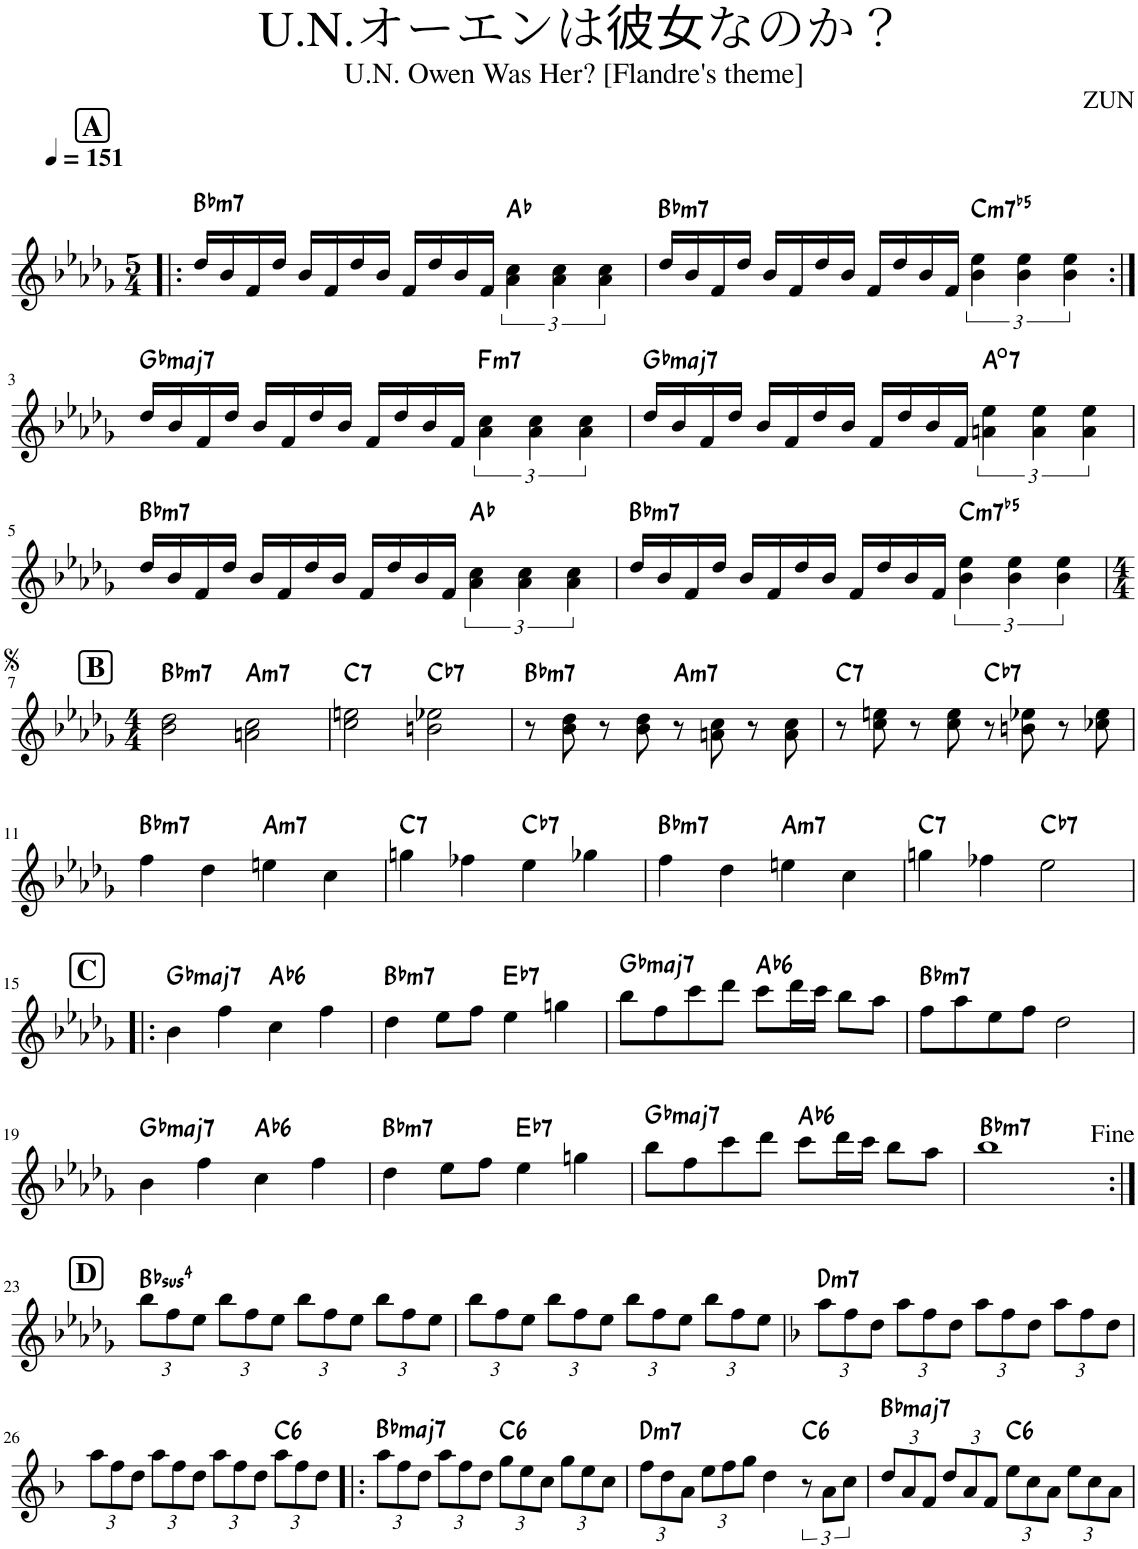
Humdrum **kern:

**kern	**harte
*part1	*part1
*staff1	*
*I"Piano	*
*I'Pno.	*
*clefG2	*
*k[b-e-a-d-g-]	*
*M5/4	*
*MM151	*
!!LO:REH:place=s1:a:B:cj:fs=14:t=A
=1!|:	=1!|:
!	!LO:H:kt=m7
16dd-/LL	Bb:min7
16b-/	.
16f/	.
16dd-/JJ	.
16b-/LL	.
16f/	.
16dd-/	.
16b-/JJ	.
16f/LL	.
16dd-/	.
16b-/	.
16f/JJ	.
6a-\ 6cc\	Ab:maj
6a-\ 6cc\	.
6a-\ 6cc\	.
=2	=2
!	!LO:H:kt=m7
16dd-/LL	Bb:min7
16b-/	.
16f/	.
16dd-/JJ	.
16b-/LL	.
16f/	.
16dd-/	.
16b-/JJ	.
16f/LL	.
16dd-/	.
16b-/	.
16f/JJ	.
!	!LO:H:kt=m7b5
6b-\ 6ee-\	C:hdim7
6b-\ 6ee-\	.
6b-\ 6ee-\	.
!!LO:LB:g=z
=3:|!	=3:|!
!	!LO:H:kt=maj7
16dd-/LL	Gb:maj7
16b-/	.
16f/	.
16dd-/JJ	.
16b-/LL	.
16f/	.
16dd-/	.
16b-/JJ	.
16f/LL	.
16dd-/	.
16b-/	.
16f/JJ	.
!	!LO:H:kt=m7
6a-\ 6cc\	F:min7
6a-\ 6cc\	.
6a-\ 6cc\	.
=4	=4
!	!LO:H:kt=maj7
16dd-/LL	Gb:maj7
16b-/	.
16f/	.
16dd-/JJ	.
16b-/LL	.
16f/	.
16dd-/	.
16b-/JJ	.
16f/LL	.
16dd-/	.
16b-/	.
16f/JJ	.
!	!LO:H:kt=7
6an\ 6ee-\	A:dim7
6a\ 6ee-\	.
6a\ 6ee-\	.
!!LO:LB:g=z
=5	=5
!	!LO:H:kt=m7
16dd-/LL	Bb:min7
16b-/	.
16f/	.
16dd-/JJ	.
16b-/LL	.
16f/	.
16dd-/	.
16b-/JJ	.
16f/LL	.
16dd-/	.
16b-/	.
16f/JJ	.
6a-\ 6cc\	Ab:maj
6a-\ 6cc\	.
6a-\ 6cc\	.
=6	=6
!	!LO:H:kt=m7
16dd-/LL	Bb:min7
16b-/	.
16f/	.
16dd-/JJ	.
16b-/LL	.
16f/	.
16dd-/	.
16b-/JJ	.
16f/LL	.
16dd-/	.
16b-/	.
16f/JJ	.
!	!LO:H:kt=m7b5
6b-\ 6ee-\	C:hdim7
6b-\ 6ee-\	.
6b-\ 6ee-\	.
!!LO:LB:g=z
!!LO:REH:place=s1:a:B:cj:fs=14:t=B
=7	=7
*M4/4	*
!	!LO:H:kt=m7
2b-\ 2dd-\	Bb:min7
!	!LO:H:kt=m7
2an\ 2cc\	A:min7
=8	=8
!	!LO:H:kt=7
2cc\ 2een\	C:7
!	!LO:H:kt=7
2bn\ 2ee-X\	Cb:7
=9	=9
!	!LO:H:kt=m7
8r	Bb:min7
8b-\ 8dd-\	.
8r	.
8b-\ 8dd-\	.
!	!LO:H:kt=m7
8r	A:min7
8an\ 8cc\	.
8r	.
8a\ 8cc\	.
=10	=10
!	!LO:H:kt=7
8r	C:7
8cc\ 8een\	.
8r	.
8cc\ 8ee\	.
!	!LO:H:kt=7
8r	Cb:7
8bn\ 8ee-X\	.
8r	.
8cc-X\ 8ee-\	.
!!LO:LB:g=z
=11	=11
!	!LO:H:kt=m7
4ff\	Bb:min7
4dd-\	.
!	!LO:H:kt=m7
4een\	A:min7
4cc\	.
=12	=12
!	!LO:H:kt=7
4ggn\	C:7
4ff-X\	.
!	!LO:H:kt=7
4ee-\	Cb:7
4gg-X\	.
=13	=13
!	!LO:H:kt=m7
4ff\	Bb:min7
4dd-\	.
!	!LO:H:kt=m7
4een\	A:min7
4cc\	.
=14	=14
!	!LO:H:kt=7
4ggn\	C:7
4ff-X\	.
!	!LO:H:kt=7
2ee-\	Cb:7
!!LO:LB:g=z
!!LO:REH:place=s1:a:B:cj:fs=14:t=C
=15!|:	=15!|:
!	!LO:H:kt=maj7
4b-\	Gb:maj7
4ff\	.
!	!LO:H:kt=6
4cc\	Ab:maj6
4ff\	.
=16	=16
!	!LO:H:kt=m7
4dd-\	Bb:min7
8ee-\L	.
8ff\J	.
!	!LO:H:kt=7
4ee-\	Eb:7
4ggn\	.
=17	=17
!	!LO:H:kt=maj7
8bb-\L	Gb:maj7
8ff\	.
8ccc\	.
8ddd-\J	.
!	!LO:H:kt=6
8ccc\L	Ab:maj6
16ddd-\L	.
16ccc\JJ	.
8bb-\L	.
8aa-\J	.
=18	=18
!	!LO:H:kt=m7
8ff\L	Bb:min7
8aa-\	.
8ee-\	.
8ff\J	.
2dd-\	.
!!LO:LB:g=z
=19	=19
!	!LO:H:kt=maj7
4b-\	Gb:maj7
4ff\	.
!	!LO:H:kt=6
4cc\	Ab:maj6
4ff\	.
=20	=20
!	!LO:H:kt=m7
4dd-\	Bb:min7
8ee-\L	.
8ff\J	.
!	!LO:H:kt=7
4ee-\	Eb:7
4ggn\	.
=21	=21
!	!LO:H:kt=maj7
8bb-\L	Gb:maj7
8ff\	.
8ccc\	.
8ddd-\J	.
!	!LO:H:kt=6
8ccc\L	Ab:maj6
16ddd-\L	.
16ccc\JJ	.
8bb-\L	.
8aa-\J	.
=22	=22
!	!LO:H:kt=m7
1bb-	Bb:min7
!!LO:LB:g=z
!!LO:REH:place=s1:a:B:cj:fs=14:t=D
=23:|!	=23:|!
*Xbrackettup	*
!	!LO:H:kt=4
12bb-\L	Bb:sus4
12ff\	.
12ee-\J	.
12bb-\L	.
12ff\	.
12ee-\J	.
12bb-\L	.
12ff\	.
12ee-\J	.
12bb-\L	.
12ff\	.
12ee-\J	.
=24	=24
12bb-\L	.
12ff\	.
12ee-\J	.
12bb-\L	.
12ff\	.
12ee-\J	.
12bb-\L	.
12ff\	.
12ee-\J	.
12bb-\L	.
12ff\	.
12ee-\J	.
=25	=25
*k[b-]	*
!	!LO:H:kt=m7
12aa\L	D:min7
12ff\	.
12dd\J	.
12aa\L	.
12ff\	.
12dd\J	.
12aa\L	.
12ff\	.
12dd\J	.
12aa\L	.
12ff\	.
12dd\J	.
!!LO:LB:g=z
=26	=26
12aa\L	.
12ff\	.
12dd\J	.
12aa\L	.
12ff\	.
12dd\J	.
12aa\L	.
12ff\	.
12dd\J	.
!	!LO:H:kt=6
12aa\L	C:maj6
12ff\	.
12dd\J	.
=27!|:	=27!|:
!	!LO:H:kt=maj7
12aa\L	Bb:maj7
12ff\	.
12dd\J	.
12aa\L	.
12ff\	.
12dd\J	.
!	!LO:H:kt=6
12gg\L	C:maj6
12ee\	.
12cc\J	.
12gg\L	.
12ee\	.
12cc\J	.
=28	=28
!	!LO:H:kt=m7
12ff\L	D:min7
12dd\	.
12a\J	.
12ee\L	.
12ff\	.
12gg\J	.
4dd\	.
*brackettup	*
!	!LO:H:kt=6
12r	C:maj6
12a\L	.
12cc\J	.
=29	=29
*Xbrackettup	*
!	!LO:H:kt=maj7
12dd/L	Bb:maj7
12a/	.
12f/J	.
12dd/L	.
12a/	.
12f/J	.
!	!LO:H:kt=6
12ee\L	C:maj6
12cc\	.
12a\J	.
12ee\L	.
12cc\	.
12a\J	.
=	=
*-	*-
